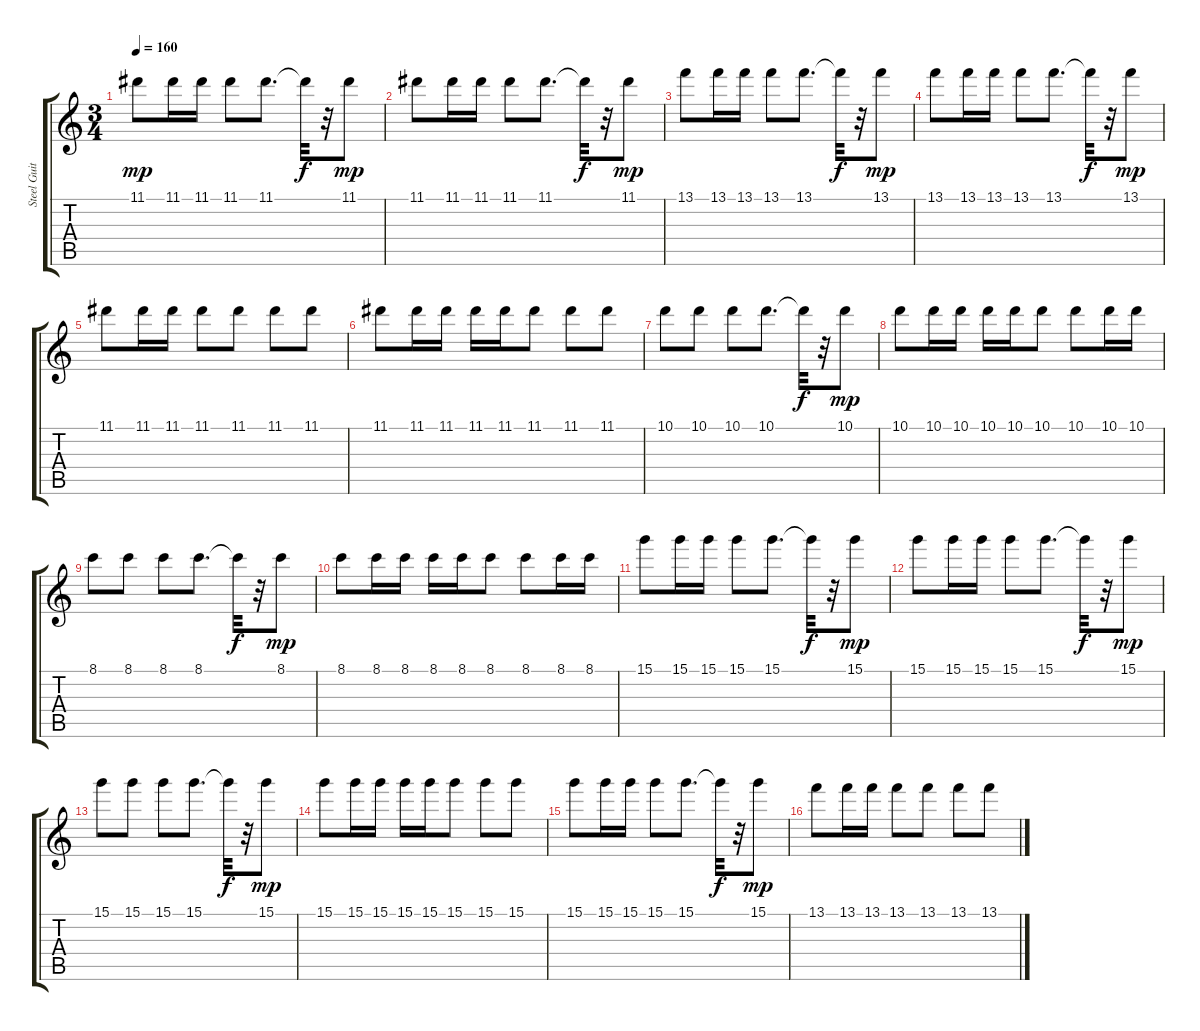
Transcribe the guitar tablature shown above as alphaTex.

\track ("Steel Guitar High" "Steel Guit") {instrument acousticguitarsteel}
\staff {score tabs}
\tuning (E4 B3 G3 D3 A2 E2) {hide}
\ts (3 4)
\tempo 160
\clef g2
\ks c
11.1.8{dy mp} 11.1.16 11.1.16 11.1.8 11.1.8{d} 11.1{t}.32{dy f} r.32 11.1.8{dy mp} |
11.1.8 11.1.16 11.1.16 11.1.8 11.1.8{d} 11.1{t}.32{dy f} r.32 11.1.8{dy mp} |
13.1.8 13.1.16 13.1.16 13.1.8 13.1.8{d} 13.1{t}.32{dy f} r.32 13.1.8{dy mp} |
13.1.8 13.1.16 13.1.16 13.1.8 13.1.8{d} 13.1{t}.32{dy f} r.32 13.1.8{dy mp} |
11.1.8 11.1.16 11.1.16 11.1.8 11.1.8 11.1.8 11.1.8 |
11.1.8 11.1.16 11.1.16 11.1.16 11.1.16 11.1.8 11.1.8 11.1.8 |
10.1.8 10.1.8 10.1.8 10.1.8{d} 10.1{t}.32{dy f} r.32 10.1.8{dy mp} |
10.1.8 10.1.16 10.1.16 10.1.16 10.1.16 10.1.8 10.1.8 10.1.16 10.1.16 |
8.1.8 8.1.8 8.1.8 8.1.8{d} 8.1{t}.32{dy f} r.32 8.1.8{dy mp} |
8.1.8 8.1.16 8.1.16 8.1.16 8.1.16 8.1.8 8.1.8 8.1.16 8.1.16 |
15.1.8 15.1.16 15.1.16 15.1.8 15.1.8{d} 15.1{t}.32{dy f} r.32 15.1.8{dy mp} |
15.1.8 15.1.16 15.1.16 15.1.8 15.1.8{d} 15.1{t}.32{dy f} r.32 15.1.8{dy mp} |
15.1.8 15.1.8 15.1.8 15.1.8{d} 15.1{t}.32{dy f} r.32 15.1.8{dy mp} |
15.1.8 15.1.16 15.1.16 15.1.16 15.1.16 15.1.8 15.1.8 15.1.8 |
15.1.8{volume 16} 15.1.16{volume 16} 15.1.16{volume 16} 15.1.8{volume 16} 15.1.8{d volume 15} 15.1{t}.32{dy f} r.32 15.1.8{dy mp volume 15} |
13.1.8{volume 15} 13.1.16{volume 14} 13.1.16{volume 14} 13.1.8{volume 14} 13.1.8{volume 14} 13.1.8{volume 14} 13.1.8{volume 14}
